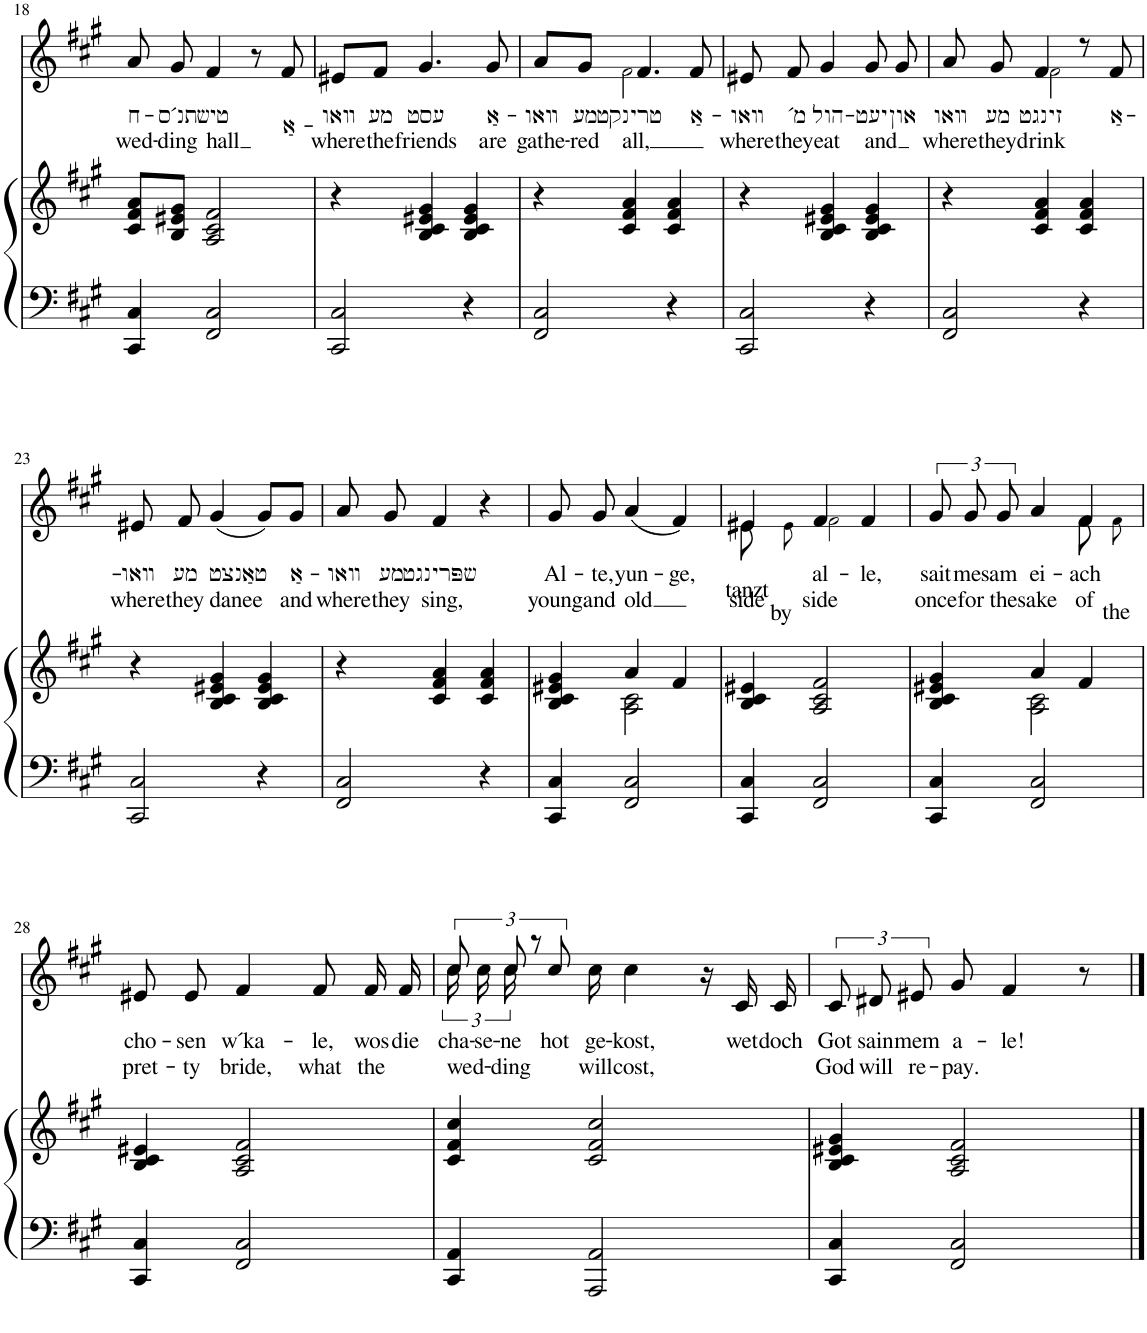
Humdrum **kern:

**kern	**kern	**kern	**text	**text
*part2	*part2	*part1	*part1	*part1
*staff3	*staff2	*staff1	*staff1	*staff1
*I"Klavier	*	*I"Piano	*	*
*	*	*I'Pno	*	*
!!LO:PB:g=z
*clefF4	*clefG2	*clefG2	*	*
*k[f#c#g#]	*k[f#c#g#]	*k[f#c#g#]	*	*
*M3/4	*M3/4	*M3/4	*	*
=18	=18	=18	=18	=18
!	!	!	!LO:LY:b	!LO:LY:b
4CC#/ 4C#/	8c#/ 8f#/ 8a/L	8a/	ח-	wed-
!	!	!	!LO:LY:b	!LO:LY:b
.	8B/ 8e#X/ 8g#/J	8g#/	-תנ´ס	-ding
!	!	!	!LO:LY:b	!LO:LY:b
2FF#/ 2C#/	2A/ 2c#/ 2f#/	4f#/	טיש	hall
.	.	8r	.	.
!	!	!	!LO:LY:b	!
.	.	8f#/	אַ-	.
=19	=19	=19	=19	=19
!	!	!	!LO:LY:b	!LO:LY:b
2CC#/ 2C#/	4r	8e#X/L	װאו	where
!	!	!	!LO:LY:b	!LO:LY:b
.	.	8f#/J	מע	the
!	!	!	!LO:LY:b	!LO:LY:b
.	4B/ 4c#/ 4e#X/ 4g#/	4.g#/	עסט	friends
4r	4B/ 4c#/ 4e#/ 4g#/	.	.	.
!	!	!	!LO:LY:b	!LO:LY:b
.	.	8g#/	אַ-	are
=20	=20	=20	=20	=20
!	!	!	!LO:LY:b	!LO:LY:b
*	*	*^	*	*
2FF#/ 2C#/	4r	8a/L	4ryy	-װאו	gathe-
!	!	!	!	!LO:LY:b	!LO:LY:b
.	.	8g#/J	.	מע	-red
!	!	!	!	!LO:LY:b	!LO:LY:b
.	4c#/ 4f#/ 4a/	4.f#/	2f#!\	טרינקט	all,
4r	4c#/ 4f#/ 4a/	.	.	.	.
!	!	!	!	!LO:LY:b	!
.	.	8f#/	.	אַ-	.
*	*	*v	*v	*	*
=21	=21	=21	=21	=21
!	!	!	!LO:LY:b	!LO:LY:b
2CC#/ 2C#/	4r	8e#X/	-װאו	where
!	!	!	!LO:LY:b	!LO:LY:b
.	.	8f#/	מ´	they
!	!	!	!LO:LY:b	!LO:LY:b
.	4B/ 4c#/ 4e#X/ 4g#/	4g#/	הול-	eat
!	!	!	!LO:LY:b	!LO:LY:b
4r	4B/ 4c#/ 4e#/ 4g#/	8g#/	-יעט	and
!	!	!	!LO:LY:b	!
.	.	8g#/	און	.
=22	=22	=22	=22	=22
!	!	!	!LO:LY:b	!LO:LY:b
*	*	*^	*	*
2FF#/ 2C#/	4r	8a/	4ryy	װאו	where
!	!	!	!	!LO:LY:b	!LO:LY:b
.	.	8g#/	.	מע	they
!	!	!	!	!LO:LY:b	!LO:LY:b
.	4c#/ 4f#/ 4a/	4f#/	2f#!\	זינגט	drink
4r	4c#/ 4f#/ 4a/	8r	.	.	.
!	!	!	!	!LO:LY:b	!
.	.	8f#/	.	אַ-	.
*	*	*v	*v	*	*
!!LO:LB:g=z
=23	=23	=23	=23	=23
!	!	!	!LO:LY:b	!LO:LY:b
2CC#/ 2C#/	4r	8e#X/	-װאו	where
!	!	!	!LO:LY:b	!LO:LY:b
.	.	8f#/	מע	they
!	!	!	!LO:LY:b	!LO:LY:b
.	4B/ 4c#/ 4e#X/ 4g#/	(4g#/	טאַנצט	danee
4r	4B/ 4c#/ 4e#/ 4g#/	8g#/L)	.	.
!	!	!	!LO:LY:b	!LO:LY:b
.	.	8g#/J	אַ-	and
=24	=24	=24	=24	=24
!	!	!	!LO:LY:b	!LO:LY:b
2FF#/ 2C#/	4r	8a/	-װאו	where
!	!	!	!LO:LY:b	!LO:LY:b
.	.	8g#/	מע	they
!	!	!	!LO:LY:b	!LO:LY:b
.	4c#/ 4f#/ 4a/	4f#/	שפּרינגט	sing,
4r	4c#/ 4f#/ 4a/	4r	.	.
=25	=25	=25	=25	=25
*	*^	*	*	*
!	!	!	!	!LO:LY:b	!LO:LY:b
4CC#/ 4C#/	4B/ 4c#/ 4e#X/ 4g#/	4ryy	8g#/	Al-	young
!	!	!	!	!LO:LY:b	!LO:LY:b
.	.	.	8g#/	-te,	and
!	!	!	!	!LO:LY:b	!LO:LY:b
2FF#/ 2C#/	4a/	2A\ 2c#\	(4a/	yun-	old
!	!	!	!	!LO:LY:b	!
.	4f#/	.	4f#/)	-ge,	.
*	*v	*v	*	*	*
=26	=26	=26	=26	=26
!	!	!	!LO:LY:b	!LO:LY:b
*	*	*^	*	*
4CC#/ 4C#/	4B/ 4c#/ 4e#X/	4e#X/	8e#\	tanzt	side
!	!	!	!	!LO:LY:b	!
.	.	.	8e#!\	by	.
!	!	!	!	!LO:LY:b	!LO:LY:b
2FF#/ 2C#/	2A/ 2c#/ 2f#/	4f#/	2f#!\	al-	side
!	!	!	!	!LO:LY:b	!
.	.	4f#/	.	-le,	.
=27	=27	=27	=27	=27	=27
*	*^	*	*	*	*
!	!	!	!	!	!LO:LY:b	!LO:LY:b
4CC#/ 4C#/	4B/ 4c#/ 4e#X/ 4g#/	4ryy	12g#/	2ryy	sait	once
!	!	!	!	!	!LO:LY:b	!LO:LY:b
.	.	.	12g#/	.	mes	for
!	!	!	!	!	!LO:LY:b	!LO:LY:b
.	.	.	12g#/	.	am	the
!	!	!	!	!	!LO:LY:b	!LO:LY:b
2FF#/ 2C#/	4a/	2A\ 2c#\	4a/	.	ei-	sake
!	!	!	!	!	!LO:LY:b	!LO:LY:b
.	4f#/	.	4f#/	8f#\	-ach	of
!	!	!	!	!	!LO:LY:b	!
.	.	.	.	8f#!\	the	.
*	*v	*v	*	*	*	*
!!LO:LB:g=z
=28	=28	=28	=28	=28	=28
!	!	!	!	!LO:LY:b	!LO:LY:b
*	*	*v	*v	*	*
4CC#/ 4C#/	4B/ 4c#/ 4e#X/	8e#X/	cho-	pret-
!	!	!	!LO:LY:b	!LO:LY:b
.	.	8e#/	-sen	-ty
!	!	!	!LO:LY:b	!LO:LY:b
2FF#/ 2C#/	2A/ 2c#/ 2f#/	4f#/	w´ka-	bride,
!	!	!	!LO:LY:b	!LO:LY:b
.	.	8f#/	-le,	what
!	!	!	!LO:LY:b	!LO:LY:b
.	.	16f#/	wos	the
!	!	!	!LO:LY:b	!
.	.	16f#/	die	.
=29	=29	=29	=29	=29
!	!	!	!LO:LY:b	!LO:LY:b
*	*	*^	*	*
4CC#/ 4AA/	4c#/ 4f#/ 4cc#/	24cc#\	12cc#/	cha-	wed-
!	!	!	!	!LO:LY:b	!
.	.	24cc#\	.	-se-	.
!	!	!	!	!LO:LY:b	!LO:LY:b
.	.	24cc#\	12cc#/	-ne	-ding
.	.	8r	.	.	.
!	!	!	!	!LO:LY:b	!
.	.	.	12cc#/	hot	.
!	!	!	!	!LO:LY:b	!LO:LY:b
2AAA/ 2AA/	2c#/ 2f#/ 2cc#/	16cc#\	2ryy	ge-	will
!	!	!	!	!LO:LY:b	!LO:LY:b
.	.	4cc#\	.	-kost,	cost,
.	.	16r	.	.	.
!	!	!	!	!LO:LY:b	!
.	.	16c#/	.	wet	.
!	!	!	!	!LO:LY:b	!
.	.	16c#/	.	doch	.
*	*	*v	*v	*	*
=30	=30	=30	=30	=30
!	!	!	!LO:LY:b	!LO:LY:b
4CC#/ 4C#/	4B/ 4c#/ 4e#X/ 4g#/	12c#/	Got	God
!	!	!	!LO:LY:b	!LO:LY:b
.	.	12d#X/	sain	will
!	!	!	!LO:LY:b	!LO:LY:b
.	.	12e#X/	mem	re-
!	!	!	!LO:LY:b	!LO:LY:b
2FF#/ 2C#/	2A/ 2c#/ 2f#/	8g#/	a-	-pay.
!	!	!	!LO:LY:b	!
.	.	4f#/	-le!	.
.	.	8r	.	.
==	==	==	==	==
*-	*-	*-	*-	*-
